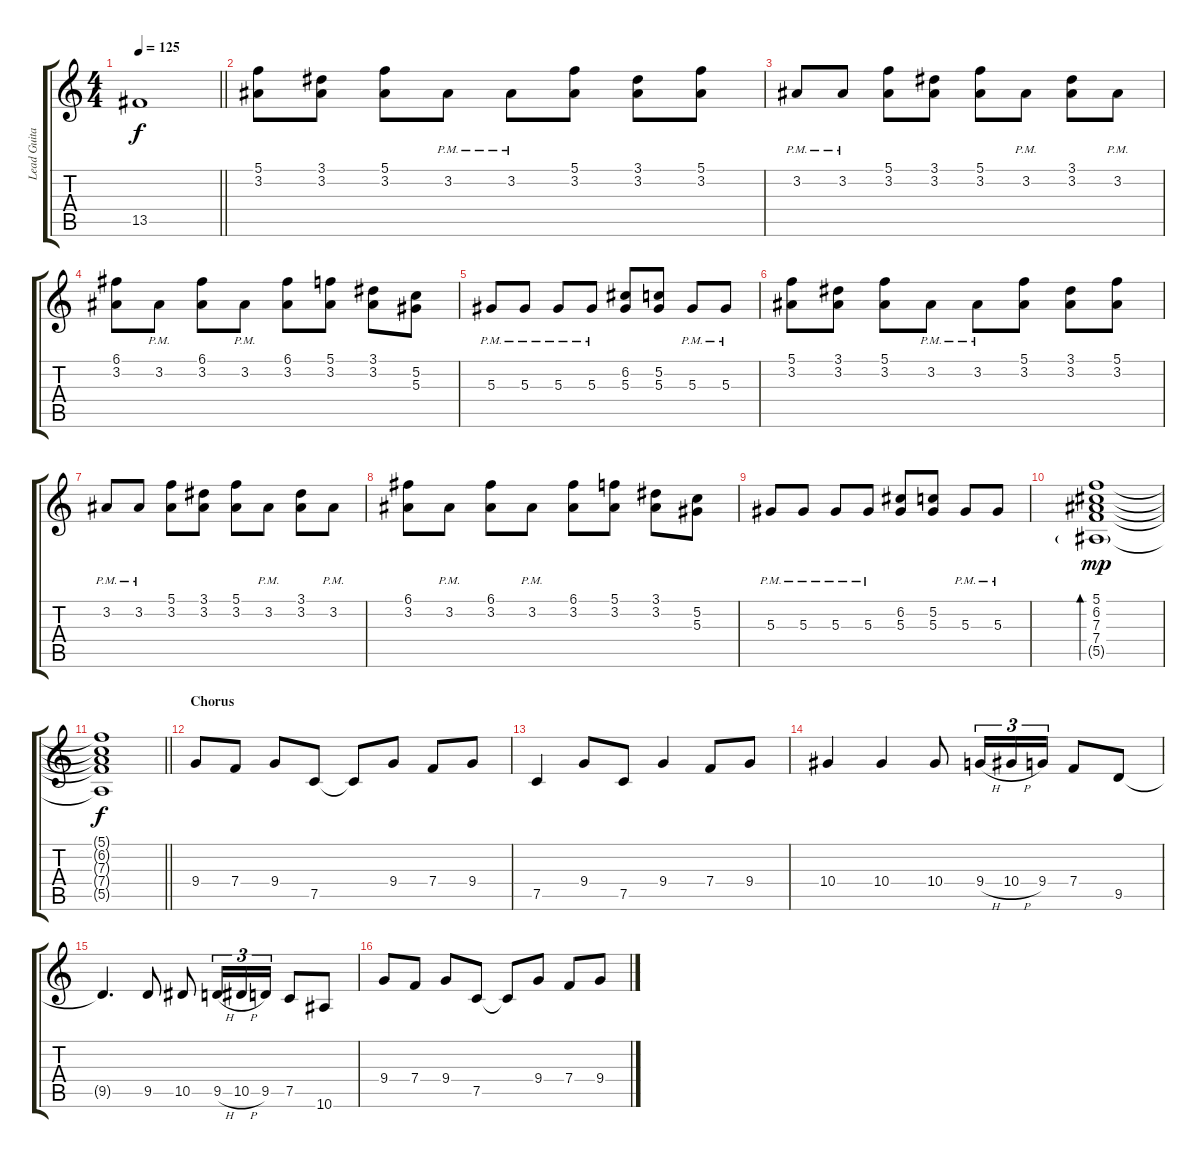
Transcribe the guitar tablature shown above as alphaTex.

\track ("Lead Guitar" "Lead Guita") {instrument distortionguitar}
\staff {score tabs}
\tuning (C4 G3 Eb3 Bb2 F2 C2) {hide}
\ts (4 4)
\tempo 125
\clef g2
\barLineRight lightlight
\ks c
13.5{t}.1{dy f} |
(5.1 3.2).8 (3.1 3.2).8 (5.1 3.2).8 3.2{pm}.8 3.2{pm}.8 (5.1 3.2).8 (3.1 3.2).8 (5.1 3.2).8 |
3.2{pm}.8 3.2{pm}.8 (5.1 3.2).8 (3.1 3.2).8 (5.1 3.2).8 3.2{pm}.8 (3.1 3.2).8 3.2{pm}.8 |
(6.1 3.2).8 3.2{pm}.8 (6.1 3.2).8 3.2{pm}.8 (6.1 3.2).8 (5.1 3.2).8 (3.1 3.2).8 (5.2 5.3).8 |
5.3{pm}.8 5.3{pm}.8 5.3{pm}.8 5.3{pm}.8 (6.2 5.3).8 (5.2 5.3).8 5.3{pm}.8 5.3{pm}.8 |
(5.1 3.2).8 (3.1 3.2).8 (5.1 3.2).8 3.2{pm}.8 3.2{pm}.8 (5.1 3.2).8 (3.1 3.2).8 (5.1 3.2).8 |
3.2{pm}.8 3.2{pm}.8 (5.1 3.2).8 (3.1 3.2).8 (5.1 3.2).8 3.2{pm}.8 (3.1 3.2).8 3.2{pm}.8 |
(6.1 3.2).8 3.2{pm}.8 (6.1 3.2).8 3.2{pm}.8 (6.1 3.2).8 (5.1 3.2).8 (3.1 3.2).8 (5.2 5.3).8 |
5.3{pm}.8 5.3{pm}.8 5.3{pm}.8 5.3{pm}.8 (6.2 5.3).8 (5.2 5.3).8 5.3{pm}.8 5.3{pm}.8 |
(5.1 6.2 7.3 7.4 5.5{g}).1{bd 240 dy mp} |
\barLineRight lightlight
(5.1{t} 6.2{t} 7.3{t} 7.4{t} 5.5{t}).1{dy f} |
\section ("" "Chorus")
9.4.8{balance 8} 7.4.8 9.4.8 7.5.8 7.5{t}.8 9.4.8 7.4.8 9.4.8 |
7.5.4 9.4.8 7.5.8 9.4.4 7.4.8 9.4.8 |
10.4.4 10.4.4 10.4.8 9.4{h}.16{tu (3 2)} 10.4{h}.16{tu (3 2)} 9.4.16{tu (3 2)} 7.4.8 9.5.8 |
9.5{t}.4{d} 9.5.8 10.5.8 9.5{h}.16{tu (3 2)} 10.5{h}.16{tu (3 2)} 9.5.16{tu (3 2)} 7.5.8 10.6.8 |
9.4.8 7.4.8 9.4.8 7.5.8 7.5{t}.8 9.4.8 7.4.8 9.4.8
